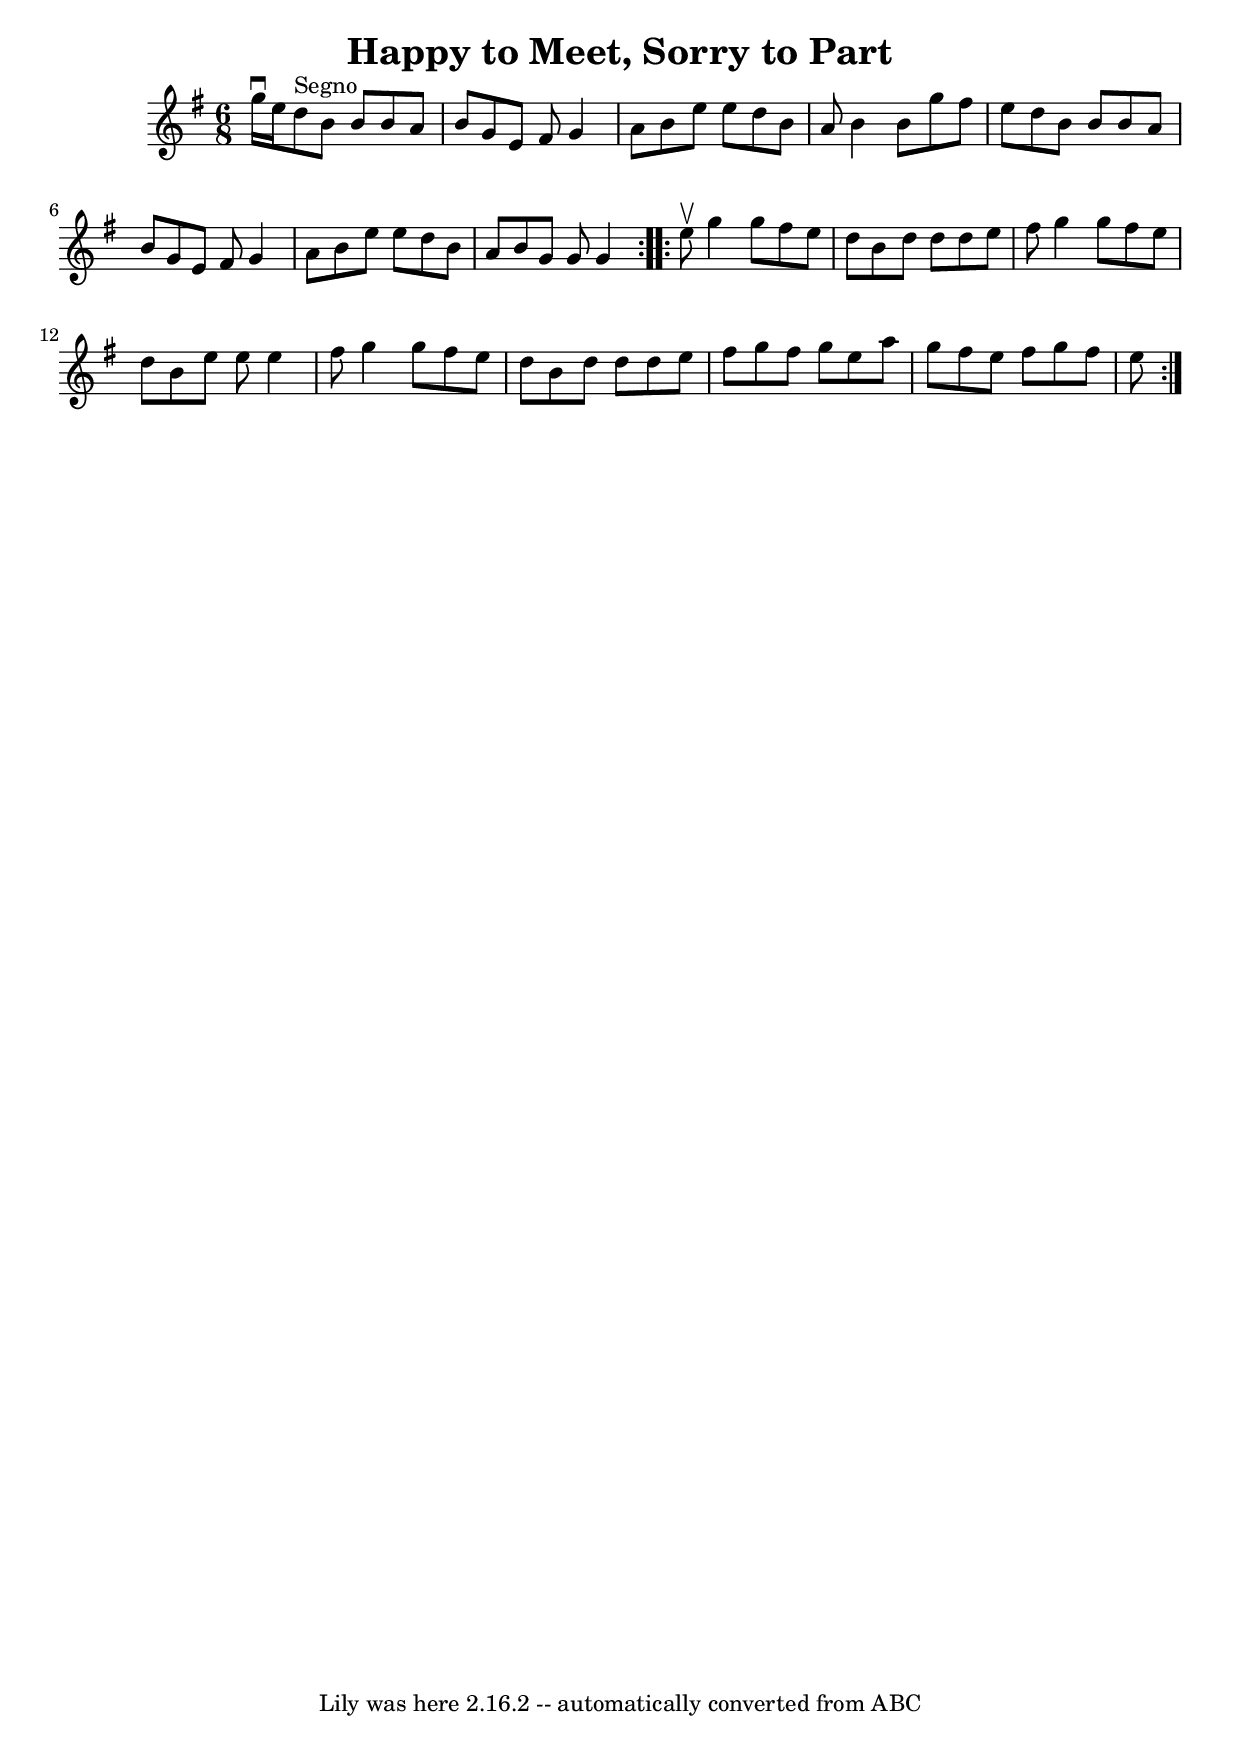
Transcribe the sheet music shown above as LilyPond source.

\version "2.7.40"
\include "Mammoth.ily"
\header {
	%% book = "Ryan's Mammoth Collection"
	crossRefNumber = "1"
	footnotes = "\\\\83 427"
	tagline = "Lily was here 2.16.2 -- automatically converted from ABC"
	title = "Happy to Meet, Sorry to Part"
}
voicedefault =  {


\repeat volta 2 {
\time 6/8 
\key g \major g''16^\downbow e''16    |
 d''8^"Segno" 
 b'8 b'8 b'8 a'8 b'8    |
 g'8 e'8 fis'8 g'4    
a'8    |
 b'8 e''8 e''8 d''8 b'8 a'8    |
 b'4   
 b'8 g''8 fis''8 e''8    |
 d''8 b'8 b'8 b'8 a'8 
 b'8    |
 g'8 e'8 fis'8 g'4 a'8    |
 b'8    
e''8 e''8 d''8 b'8 a'8    |
 b'8 g'8 g'8 g'4  }    
 \repeat volta 2 { e''8^\upbow |
 g''4 g''8 fis''8 e''8   
 d''8    |
 b'8 d''8 d''8 d''8 e''8 fis''8    |
   
g''4 g''8 fis''8 e''8 d''8    |
 b'8 e''8 e''8    
e''4 fis''8    |
 g''4 g''8 fis''8 e''8 d''8    
|
 b'8 d''8 d''8 d''8 e''8 fis''8    |
 g''8    
fis''8 g''8 e''8 a''8 g''8    |
 fis''8 e''8 fis''8   
 g''8 fis''8 e''8      }   
}

\score{
    <<

	\context Staff="default"
	{
	    \voicedefault 
	}

    >>
	\layout {
	}
	\midi {}
}
